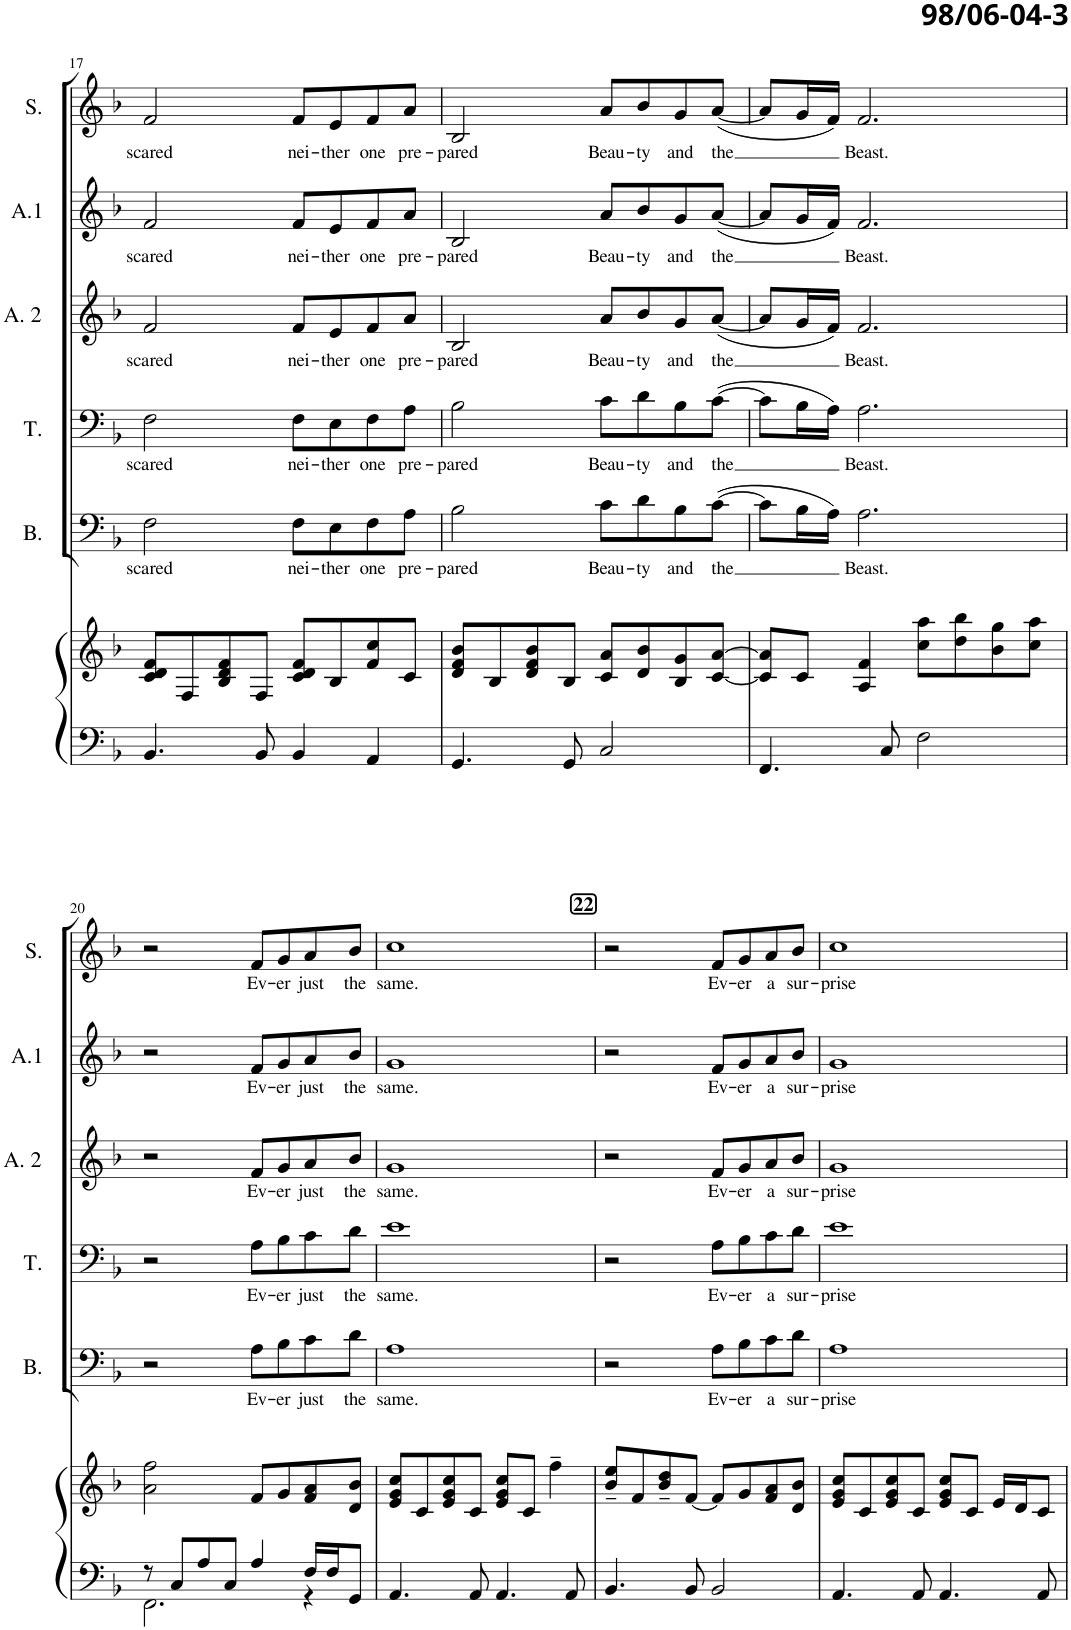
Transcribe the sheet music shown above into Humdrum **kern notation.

**kern	**kern	**kern	**text	**kern	**text	**kern	**text	**kern	**text	**kern	**text
*part6	*part6	*part5	*part5	*part4	*part4	*part3	*part3	*part2	*part2	*part1	*part1
*staff7	*staff6	*staff5	*staff5	*staff4	*staff4	*staff3	*staff3	*staff2	*staff2	*staff1	*staff1
*I"Piano	*	*I"Bass	*	*I"Tenor	*	*I"Alto 2	*	*I"Alto 1	*	*I"Soprano	*
*I'Pno	*	*I'B.	*	*I'T.	*	*I'A. 2	*	*I'A.1	*	*I'S.	*
!!LO:PB:g=z
*clefF4	*clefG2	*clefF4	*	*clefF4	*	*clefG2	*	*clefG2	*	*clefG2	*
*k[b-]	*k[b-]	*k[b-]	*	*k[b-]	*	*k[b-]	*	*k[b-]	*	*k[b-]	*
*M4/4	*M4/4	*M4/4	*	*M4/4	*	*M4/4	*	*M4/4	*	*M4/4	*
=17	=17	=17	=17	=17	=17	=17	=17	=17	=17	=17	=17
!	!	!	!LO:LY:b	!	!LO:LY:b	!	!LO:LY:b	!	!LO:LY:b	!	!LO:LY:b
4.BB-/	8c/ 8d/ 8f/L	2F\	scared	2F\	scared	2f/	scared	2f/	scared	2f/	scared
.	8F/	.	.	.	.	.	.	.	.	.	.
.	8B-/ 8d/ 8f/	.	.	.	.	.	.	.	.	.	.
8BB-/	8F/J	.	.	.	.	.	.	.	.	.	.
!	!	!	!LO:LY:b	!	!LO:LY:b	!	!LO:LY:b	!	!LO:LY:b	!	!LO:LY:b
4BB-/	8c/ 8d/ 8f/L	8F\L	nei-	8F\L	nei-	8f/L	nei-	8f/L	nei-	8f/L	nei-
!	!	!	!LO:LY:b	!	!LO:LY:b	!	!LO:LY:b	!	!LO:LY:b	!	!LO:LY:b
.	8B-/	8E\	-ther	8E\	-ther	8e/	-ther	8e/	-ther	8e/	-ther
!	!	!	!LO:LY:b	!	!LO:LY:b	!	!LO:LY:b	!	!LO:LY:b	!	!LO:LY:b
4AA/	8f/ 8cc/	8F\	one	8F\	one	8f/	one	8f/	one	8f/	one
!	!	!	!LO:LY:b	!	!LO:LY:b	!	!LO:LY:b	!	!LO:LY:b	!	!LO:LY:b
.	8c/J	8A\J	pre-	8A\J	pre-	8a/J	pre-	8a/J	pre-	8a/J	pre-
=18	=18	=18	=18	=18	=18	=18	=18	=18	=18	=18	=18
!	!	!	!LO:LY:b	!	!LO:LY:b	!	!LO:LY:b	!	!LO:LY:b	!	!LO:LY:b
4.GG/	8d/ 8f/ 8b-/L	2B-\	-pared	2B-\	-pared	2B-/	-pared	2B-/	-pared	2B-/	-pared
.	8B-/	.	.	.	.	.	.	.	.	.	.
.	8d/ 8f/ 8b-/	.	.	.	.	.	.	.	.	.	.
8GG/	8B-/J	.	.	.	.	.	.	.	.	.	.
!	!	!	!LO:LY:b	!	!LO:LY:b	!	!LO:LY:b	!	!LO:LY:b	!	!LO:LY:b
2C/	8c/ 8a/L	8c\L	Beau-	8c\L	Beau-	8a/L	Beau-	8a/L	Beau-	8a/L	Beau-
!	!	!	!LO:LY:b	!	!LO:LY:b	!	!LO:LY:b	!	!LO:LY:b	!	!LO:LY:b
.	8d/ 8b-/	8d\	-ty	8d\	-ty	8b-/	-ty	8b-/	-ty	8b-/	-ty
!	!	!	!LO:LY:b	!	!LO:LY:b	!	!LO:LY:b	!	!LO:LY:b	!	!LO:LY:b
.	8B-/ 8g/	8B-\	and	8B-\	and	8g/	and	8g/	and	8g/	and
!	!	!	!LO:LY:b	!	!LO:LY:b	!	!LO:LY:b	!	!LO:LY:b	!	!LO:LY:b
.	[8c/ [8a/J	([8c\J	the	([8c\J	the	([8a/J	the	([8a/J	the	([8a/J	the
=19	=19	=19	=19	=19	=19	=19	=19	=19	=19	=19	=19
4.FF/	8c/] 8a/]L	8c\L]	.	8c\L]	.	8a/L]	.	8a/L]	.	8a/L]	.
.	8c/J	16B-\L	.	16B-\L	.	16g/L	.	16g/L	.	16g/L	.
.	.	16A\JJ)	.	16A\JJ)	.	16f/JJ)	.	16f/JJ)	.	16f/JJ)	.
!	!	!	!LO:LY:b	!	!LO:LY:b	!	!LO:LY:b	!	!LO:LY:b	!	!LO:LY:b
.	4A/ 4f/	2.A\	Beast.	2.A\	Beast.	2.f/	Beast.	2.f/	Beast.	2.f/	Beast.
8C/	.	.	.	.	.	.	.	.	.	.	.
2F\	8cc\ 8aa\L	.	.	.	.	.	.	.	.	.	.
.	8dd\ 8bb-\	.	.	.	.	.	.	.	.	.	.
.	8b-\ 8gg\	.	.	.	.	.	.	.	.	.	.
.	8cc\ 8aa\J	.	.	.	.	.	.	.	.	.	.
!!LO:LB:g=z
=20	=20	=20	=20	=20	=20	=20	=20	=20	=20	=20	=20
*^	*	*	*	*	*	*	*	*	*	*	*
8r	2.FF\	2a\ 2ff\	2r	.	2r	.	2r	.	2r	.	2r	.
8C/L	.	.	.	.	.	.	.	.	.	.	.	.
8A/	.	.	.	.	.	.	.	.	.	.	.	.
8C/J	.	.	.	.	.	.	.	.	.	.	.	.
!	!	!	!	!LO:LY:b	!	!LO:LY:b	!	!LO:LY:b	!	!LO:LY:b	!	!LO:LY:b
4A/	.	8f/L	8A\L	Ev-	8A\L	Ev-	8f/L	Ev-	8f/L	Ev-	8f/L	Ev-
!	!	!	!	!LO:LY:b	!	!LO:LY:b	!	!LO:LY:b	!	!LO:LY:b	!	!LO:LY:b
.	.	8g/	8B-\	-er	8B-\	-er	8g/	-er	8g/	-er	8g/	-er
!	!	!	!	!LO:LY:b	!	!LO:LY:b	!	!LO:LY:b	!	!LO:LY:b	!	!LO:LY:b
16F/LL	4r	8f/ 8a/	8c\	just	8c\	just	8a/	just	8a/	just	8a/	just
16F/J	.	.	.	.	.	.	.	.	.	.	.	.
!	!	!	!	!LO:LY:b	!	!LO:LY:b	!	!LO:LY:b	!	!LO:LY:b	!	!LO:LY:b
8GG/J	.	8d/ 8b-/J	8d\J	the	8d\J	the	8b-/J	the	8b-/J	the	8b-/J	the
*v	*v	*	*	*	*	*	*	*	*	*	*	*
=21	=21	=21	=21	=21	=21	=21	=21	=21	=21	=21	=21
!	!	!	!LO:LY:b	!	!LO:LY:b	!	!LO:LY:b	!	!LO:LY:b	!	!LO:LY:b
4.AA/	8e/ 8g/ 8cc/L	1A	same.	1e	same.	1g	same.	1g	same.	1cc	same.
.	8c/	.	.	.	.	.	.	.	.	.	.
.	8e/ 8g/ 8cc/	.	.	.	.	.	.	.	.	.	.
8AA/	8c/J	.	.	.	.	.	.	.	.	.	.
4.AA/	8e/ 8g/ 8cc/L	.	.	.	.	.	.	.	.	.	.
.	8c/J	.	.	.	.	.	.	.	.	.	.
.	4ff~\	.	.	.	.	.	.	.	.	.	.
8AA/	.	.	.	.	.	.	.	.	.	.	.
!!LO:REH:place=s1:a:B:cj:fs=11:t=22
=22	=22	=22	=22	=22	=22	=22	=22	=22	=22	=22	=22
4.BB-/	8b-/~ 8ee/~L	2r	.	2r	.	2r	.	2r	.	2r	.
.	8f/	.	.	.	.	.	.	.	.	.	.
.	8b-/~ 8dd/~	.	.	.	.	.	.	.	.	.	.
8BB-/	[8f/J	.	.	.	.	.	.	.	.	.	.
!	!	!	!LO:LY:b	!	!LO:LY:b	!	!LO:LY:b	!	!LO:LY:b	!	!LO:LY:b
2BB-/	8f/L]	8A\L	Ev-	8A\L	Ev-	8f/L	Ev-	8f/L	Ev-	8f/L	Ev-
!	!	!	!LO:LY:b	!	!LO:LY:b	!	!LO:LY:b	!	!LO:LY:b	!	!LO:LY:b
.	8g/	8B-\	-er	8B-\	-er	8g/	-er	8g/	-er	8g/	-er
!	!	!	!LO:LY:b	!	!LO:LY:b	!	!LO:LY:b	!	!LO:LY:b	!	!LO:LY:b
.	8f/ 8a/	8c\	a	8c\	a	8a/	a	8a/	a	8a/	a
!	!	!	!LO:LY:b	!	!LO:LY:b	!	!LO:LY:b	!	!LO:LY:b	!	!LO:LY:b
.	8d/ 8b-/J	8d\J	sur-	8d\J	sur-	8b-/J	sur-	8b-/J	sur-	8b-/J	sur-
=23	=23	=23	=23	=23	=23	=23	=23	=23	=23	=23	=23
!	!	!	!LO:LY:b	!	!LO:LY:b	!	!LO:LY:b	!	!LO:LY:b	!	!LO:LY:b
4.AA/	8e/ 8g/ 8cc/L	1A	-prise	1e	-prise	1g	-prise	1g	-prise	1cc	-prise
.	8c/	.	.	.	.	.	.	.	.	.	.
.	8e/ 8g/ 8cc/	.	.	.	.	.	.	.	.	.	.
8AA/	8c/J	.	.	.	.	.	.	.	.	.	.
4.AA/	8e/ 8g/ 8cc/L	.	.	.	.	.	.	.	.	.	.
.	8c/J	.	.	.	.	.	.	.	.	.	.
.	16e/LL	.	.	.	.	.	.	.	.	.	.
.	16d/J	.	.	.	.	.	.	.	.	.	.
8AA/	8c/J	.	.	.	.	.	.	.	.	.	.
=	=	=	=	=	=	=	=	=	=	=	=
*-	*-	*-	*-	*-	*-	*-	*-	*-	*-	*-	*-
